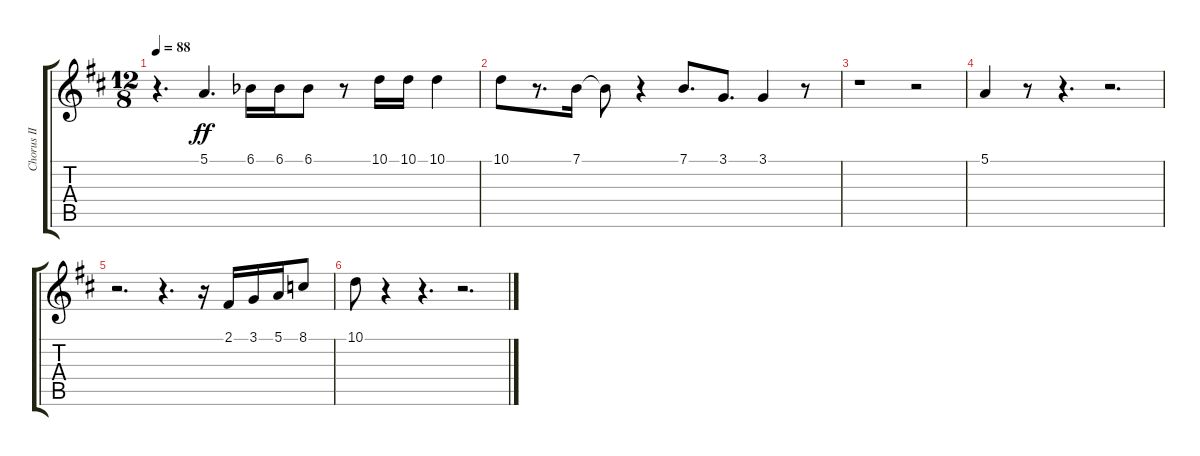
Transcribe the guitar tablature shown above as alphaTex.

\track ("Chorus II" "Chorus II") {instrument voiceoohs}
\staff {score tabs}
\tuning (E4 B3 G3 D3 A2 E2) {hide}
\ts (12 8)
\tempo 88
\clef g2
\ks d
r.4{d dy ff} 5.1.4{d} 6.1{acc b}.16 6.1{acc b}.16 6.1{acc b}.8 r.8 10.1.16 10.1.16 10.1.4 |
10.1.8 r.8{d} 7.1.16 7.1{t}.8 r.4 7.1.8{d} 3.1.8{d} 3.1.4 r.8 |
r.1 r.2 |
5.1.4 r.8 r.4{d} r.2{d} |
r.2{d} r.4{d} r.16 2.1.16 3.1.16 5.1.16 8.1.8 |
10.1.8 r.4 r.4{d} r.2{d}
